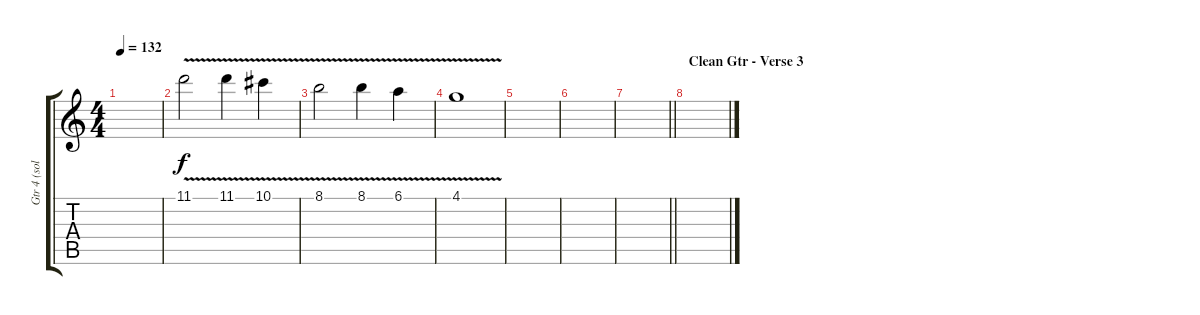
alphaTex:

\track ("Gtr 4 (solos)" "Gtr 4 (sol") {instrument distortionguitar}
\staff {score tabs}
\tuning (Eb4 Bb3 Gb3 Db3 Ab2 Eb2) {hide}
\ts (4 4)
\tempo 132
\clef g2
\ks c
|
11.1{v}.2 11.1{v}.4 10.1{v}.4 |
8.1{v}.2 8.1{v}.4 6.1{v}.4 |
4.1{v}.1 |
|
|
\barLineRight lightlight
|
\section ("" "Clean Gtr - Verse 3")
